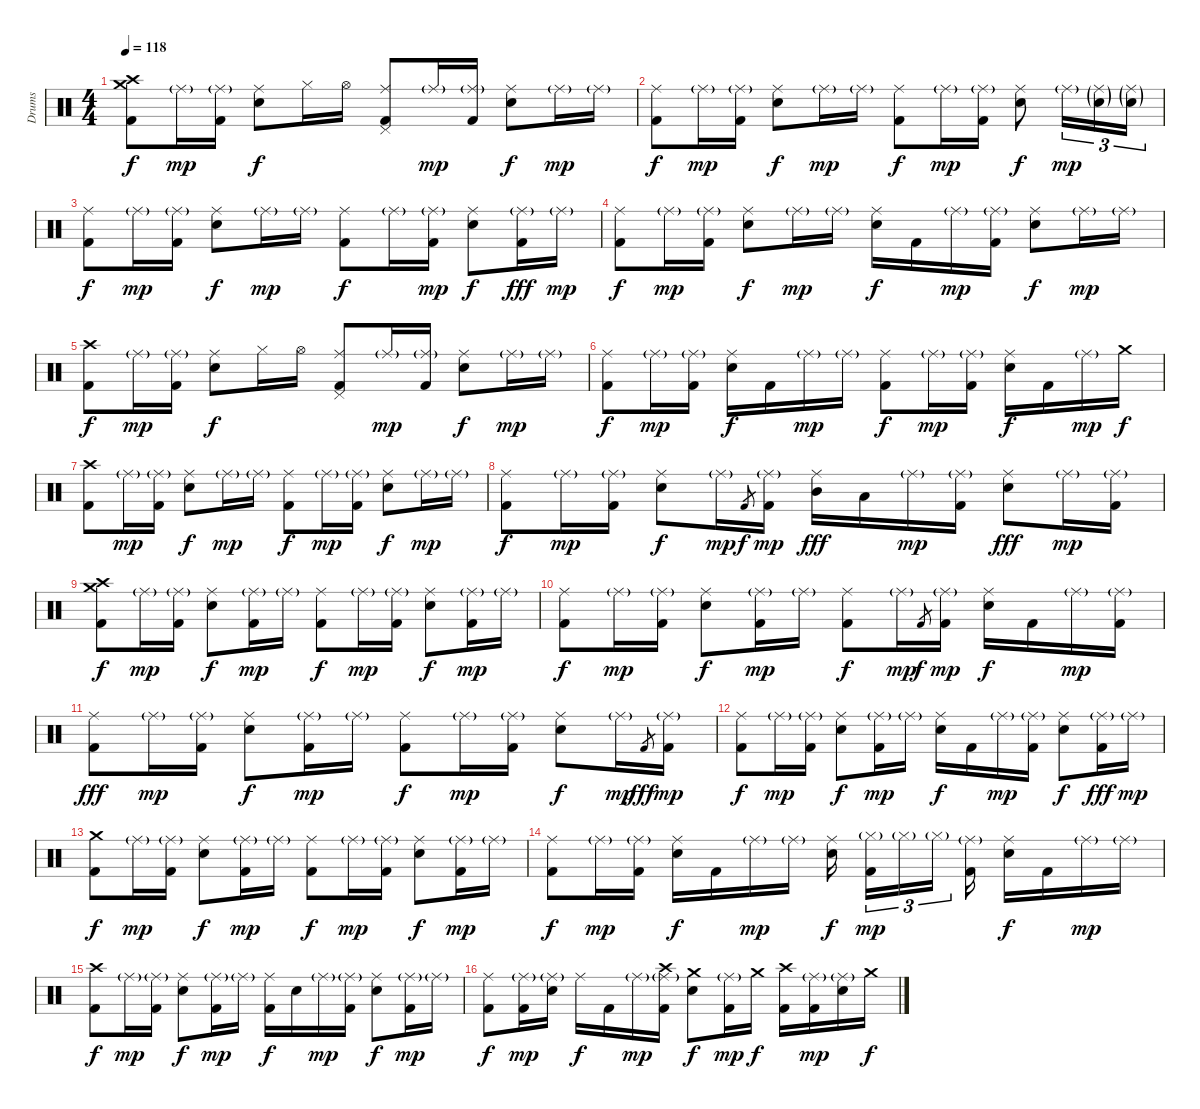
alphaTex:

\track ("Drums" "Drums") {instrument percussion}
\staff {score}
\articulation defaults
\ts (4 4)
\tempo 118
\clef neutral
\ks c
("Crash medium (hit)" "Crash high (hit)" "Kick (hit) 2").8{dy f} "Ride (middle)"{g}.16{dy mp} ("Ride (middle)"{g} "Kick (hit) 2").16 ("Ride (middle)" "Electric Snare (hit)").8{dy f} "Hi-Hat (closed)".16 "Hi-Hat (open)".16 ("Pedal Hi-Hat (hit)" "Ride (middle)" "Kick (hit) 2").8 "Ride (middle)"{g}.16{dy mp} ("Ride (middle)"{g} "Kick (hit) 2").16 ("Ride (middle)" "Electric Snare (hit)").8{dy f} "Ride (middle)"{g}.16{dy mp} "Ride (middle)"{g}.16 |
("Ride (middle)" "Kick (hit) 2").8{dy f} "Ride (middle)"{g}.16{dy mp} ("Ride (middle)"{g} "Kick (hit) 2").16 ("Ride (middle)" "Electric Snare (hit)").8{dy f} "Ride (middle)"{g}.16{dy mp} "Ride (middle)"{g}.16 ("Ride (middle)" "Kick (hit) 2").8{dy f} "Ride (middle)"{g}.16{dy mp} ("Ride (middle)"{g} "Kick (hit) 2").16 ("Ride (middle)" "Electric Snare (hit)").8{dy f} "Ride (middle)"{g}.16{tu (3 2) dy mp} ("Ride (middle)"{g} "Electric Snare (hit)"{g}).16{tu (3 2)} ("Ride (middle)"{g} "Electric Snare (hit)"{g}).16{tu (3 2)} |
("Ride (middle)" "Kick (hit) 2").8{dy f} "Ride (middle)"{g}.16{dy mp} ("Ride (middle)"{g} "Kick (hit) 2").16 ("Ride (middle)" "Electric Snare (hit)").8{dy f} "Ride (middle)"{g}.16{dy mp} "Ride (middle)"{g}.16 ("Ride (middle)" "Kick (hit) 2").8{dy f} "Ride (middle)"{g}.16 ("Ride (middle)"{g} "Kick (hit) 2").16{dy mp} ("Ride (middle)" "Electric Snare (hit)").8{dy f} ("Ride (middle)"{g} "Kick (hit) 2").16{dy fff} "Ride (middle)"{g}.16{dy mp} |
("Ride (middle)" "Kick (hit) 2").8{dy f} "Ride (middle)"{g}.16{dy mp} ("Ride (middle)"{g} "Kick (hit) 2").16 ("Ride (middle)" "Electric Snare (hit)").8{dy f} "Ride (middle)"{g}.16{dy mp} "Ride (middle)"{g}.16 ("Ride (middle)" "Electric Snare (hit)").16{dy f} "Kick (hit) 2".16 "Ride (middle)"{g}.16{dy mp} ("Ride (middle)"{g} "Kick (hit) 2").16 ("Ride (middle)" "Electric Snare (hit)").8{dy f} "Ride (middle)"{g}.16{dy mp} "Ride (middle)"{g}.16 |
("Crash high (hit)" "Kick (hit) 2").8{dy f} "Ride (middle)"{g}.16{dy mp} ("Ride (middle)"{g} "Kick (hit) 2").16 ("Ride (middle)" "Electric Snare (hit)").8{dy f} "Hi-Hat (closed)".16 "Hi-Hat (open)".16 ("Pedal Hi-Hat (hit)" "Ride (middle)" "Kick (hit) 2").8 "Ride (middle)"{g}.16{dy mp} ("Ride (middle)"{g} "Kick (hit) 2").16 ("Ride (middle)" "Electric Snare (hit)").8{dy f} "Ride (middle)"{g}.16{dy mp} "Ride (middle)"{g}.16 |
("Ride (middle)" "Kick (hit) 2").8{dy f} "Ride (middle)"{g}.16{dy mp} ("Ride (middle)"{g} "Kick (hit) 2").16 ("Ride (middle)" "Electric Snare (hit)").16{dy f} "Kick (hit) 2".16 "Ride (middle)"{g}.16{dy mp} "Ride (middle)"{g}.16 ("Ride (middle)" "Kick (hit) 2").8{dy f} "Ride (middle)"{g}.16{dy mp} ("Ride (middle)"{g} "Kick (hit) 2").16 ("Ride (middle)" "Electric Snare (hit)").16{dy f} "Kick (hit) 2".16 "Ride (middle)"{g}.16{dy mp} "Crash medium (hit)".16{dy f} |
("Crash high (hit)" "Kick (hit) 2").8 "Ride (middle)"{g}.16{dy mp} ("Ride (middle)"{g} "Kick (hit) 2").16 ("Ride (middle)" "Electric Snare (hit)").8{dy f} "Ride (middle)"{g}.16{dy mp} "Ride (middle)"{g}.16 ("Ride (middle)" "Kick (hit) 2").8{dy f} "Ride (middle)"{g}.16{dy mp} ("Ride (middle)"{g} "Kick (hit) 2").16 ("Ride (middle)" "Electric Snare (hit)").8{dy f} "Ride (middle)"{g}.16{dy mp} "Ride (middle)"{g}.16 |
("Ride (middle)" "Kick (hit) 2").8{dy f} "Ride (middle)"{g}.16{dy mp} ("Ride (middle)"{g} "Kick (hit) 2").16 ("Ride (middle)" "Electric Snare (hit)").8{dy f} "Ride (middle)"{g}.16{dy mp} "Kick (hit) 2".8{gr dy f} ("Ride (middle)"{g} "Kick (hit) 2").16{dy mp} ("Ride (middle)" "Mid Tom (hit)").16{dy fff} "Low Tom (hit)".16 "Ride (middle)"{g}.16{dy mp} ("Ride (middle)"{g} "Kick (hit) 2").16 ("Ride (middle)" "Electric Snare (hit)").8{dy fff} "Ride (middle)"{g}.16{dy mp} ("Ride (middle)"{g} "Kick (hit) 2").16 |
("Crash medium (hit)" "Crash high (hit)" "Kick (hit) 2").8{dy f} "Ride (middle)"{g}.16{dy mp} ("Ride (middle)"{g} "Kick (hit) 2").16 ("Ride (middle)" "Electric Snare (hit)").8{dy f} ("Ride (middle)"{g} "Kick (hit) 2").16{dy mp} "Ride (middle)"{g}.16 ("Ride (middle)" "Kick (hit) 2").8{dy f} "Ride (middle)"{g}.16{dy mp} ("Ride (middle)"{g} "Kick (hit) 2").16 ("Ride (middle)" "Electric Snare (hit)").8{dy f} ("Ride (middle)"{g} "Kick (hit) 2").16{dy mp} "Ride (middle)"{g}.16 |
("Ride (middle)" "Kick (hit) 2").8{dy f} "Ride (middle)"{g}.16{dy mp} ("Ride (middle)"{g} "Kick (hit) 2").16 ("Ride (middle)" "Electric Snare (hit)").8{dy f} ("Ride (middle)"{g} "Kick (hit) 2").16{dy mp} "Ride (middle)"{g}.16 ("Ride (middle)" "Kick (hit) 2").8{dy f} "Ride (middle)"{g}.16{dy mp} "Kick (hit) 2".8{gr dy f} ("Ride (middle)"{g} "Kick (hit) 2").16{dy mp} ("Ride (middle)" "Electric Snare (hit)").16{dy f} "Kick (hit) 2".16 "Ride (middle)"{g}.16{dy mp} ("Ride (middle)"{g} "Kick (hit) 2").16 |
("Ride (middle)" "Kick (hit) 2").8{dy fff} "Ride (middle)"{g}.16{dy mp} ("Ride (middle)"{g} "Kick (hit) 2").16 ("Ride (middle)" "Electric Snare (hit)").8{dy f} ("Ride (middle)"{g} "Kick (hit) 2").16{dy mp} "Ride (middle)"{g}.16 ("Ride (middle)" "Kick (hit) 2").8{dy f} "Ride (middle)"{g}.16{dy mp} ("Ride (middle)"{g} "Kick (hit) 2").16 ("Ride (middle)" "Electric Snare (hit)").8{dy f} "Ride (middle)"{g}.16{dy mp} "Kick (hit) 2".8{gr dy fff} ("Ride (middle)"{g} "Kick (hit) 2").16{dy mp} |
("Ride (middle)" "Kick (hit) 2").8{dy f} "Ride (middle)"{g}.16{dy mp} ("Ride (middle)"{g} "Kick (hit) 2").16 ("Ride (middle)" "Electric Snare (hit)").8{dy f} ("Ride (middle)"{g} "Kick (hit) 2").16{dy mp} "Ride (middle)"{g}.16 ("Ride (middle)" "Electric Snare (hit)").16{dy f} "Kick (hit) 2".16 "Ride (middle)"{g}.16{dy mp} ("Ride (middle)"{g} "Kick (hit) 2").16 ("Ride (middle)" "Electric Snare (hit)").8{dy f} ("Ride (middle)"{g} "Kick (hit) 2").16{dy fff} "Ride (middle)"{g}.16{dy mp} |
("Crash medium (hit)" "Kick (hit) 2").8{dy f} "Ride (middle)"{g}.16{dy mp} ("Ride (middle)"{g} "Kick (hit) 2").16 ("Ride (middle)" "Electric Snare (hit)").8{dy f} ("Ride (middle)"{g} "Kick (hit) 2").16{dy mp} "Ride (middle)"{g}.16 ("Ride (middle)" "Kick (hit) 2").8{dy f} "Ride (middle)"{g}.16{dy mp} ("Ride (middle)"{g} "Kick (hit) 2").16 ("Ride (middle)" "Electric Snare (hit)").8{dy f} ("Ride (middle)"{g} "Kick (hit) 2").16{dy mp} "Ride (middle)"{g}.16 |
("Ride (middle)" "Kick (hit) 2").8{dy f} "Ride (middle)"{g}.16{dy mp} ("Ride (middle)"{g} "Kick (hit) 2").16 ("Ride (middle)" "Electric Snare (hit)").16{dy f} "Kick (hit) 2".16 "Ride (middle)"{g}.16{dy mp} "Ride (middle)"{g}.16 ("Ride (middle)" "Electric Snare (hit)").16{dy f} ("Hi-Hat (closed)"{g} "Kick (hit) 2").16{tu (3 2) dy mp} "Hi-Hat (closed)"{g}.16{tu (3 2)} "Hi-Hat (closed)"{g}.16{tu (3 2)} ("Ride (middle)"{g} "Kick (hit) 2").16 ("Ride (middle)" "Electric Snare (hit)").16{dy f} "Kick (hit) 2".16 "Ride (middle)"{g}.16{dy mp} "Ride (middle)"{g}.16 |
("Crash high (hit)" "Kick (hit) 2").8{dy f} "Ride (middle)"{g}.16{dy mp} ("Ride (middle)"{g} "Kick (hit) 2").16 ("Ride (middle)" "Electric Snare (hit)").8{dy f} ("Ride (middle)"{g} "Kick (hit) 2").16{dy mp} "Ride (middle)"{g}.16 ("Ride (middle)" "Kick (hit) 2").16{dy f} "Electric Snare (hit)".16 "Ride (middle)"{g}.16{dy mp} ("Ride (middle)"{g} "Kick (hit) 2").16 ("Ride (middle)" "Electric Snare (hit)").8{dy f} ("Ride (middle)"{g} "Kick (hit) 2").16{dy mp} "Ride (middle)"{g}.16 |
("Ride (middle)" "Kick (hit) 2").8{dy f} ("Ride (middle)"{g} "Kick (hit) 2").16{dy mp} ("Ride (middle)"{g} "Electric Snare (hit)").16 "Ride (middle)".16{dy f} "Kick (hit) 2".16 "Ride (middle)"{g}.16{dy mp} ("Crash high (hit)" "Ride (middle)"{g} "Kick (hit) 2").16 ("Crash medium (hit)" "Electric Snare (hit)").8{dy f} ("Ride (middle)"{g} "Kick (hit) 2").16{dy mp} "Crash medium (hit)".16{dy f} ("Crash high (hit)" "Kick (hit) 2").16 ("Ride (middle)"{g} "Kick (hit) 2").16{dy mp} ("Ride (middle)"{g} "Electric Snare (hit)").16 "Crash medium (hit)".16{dy f}
